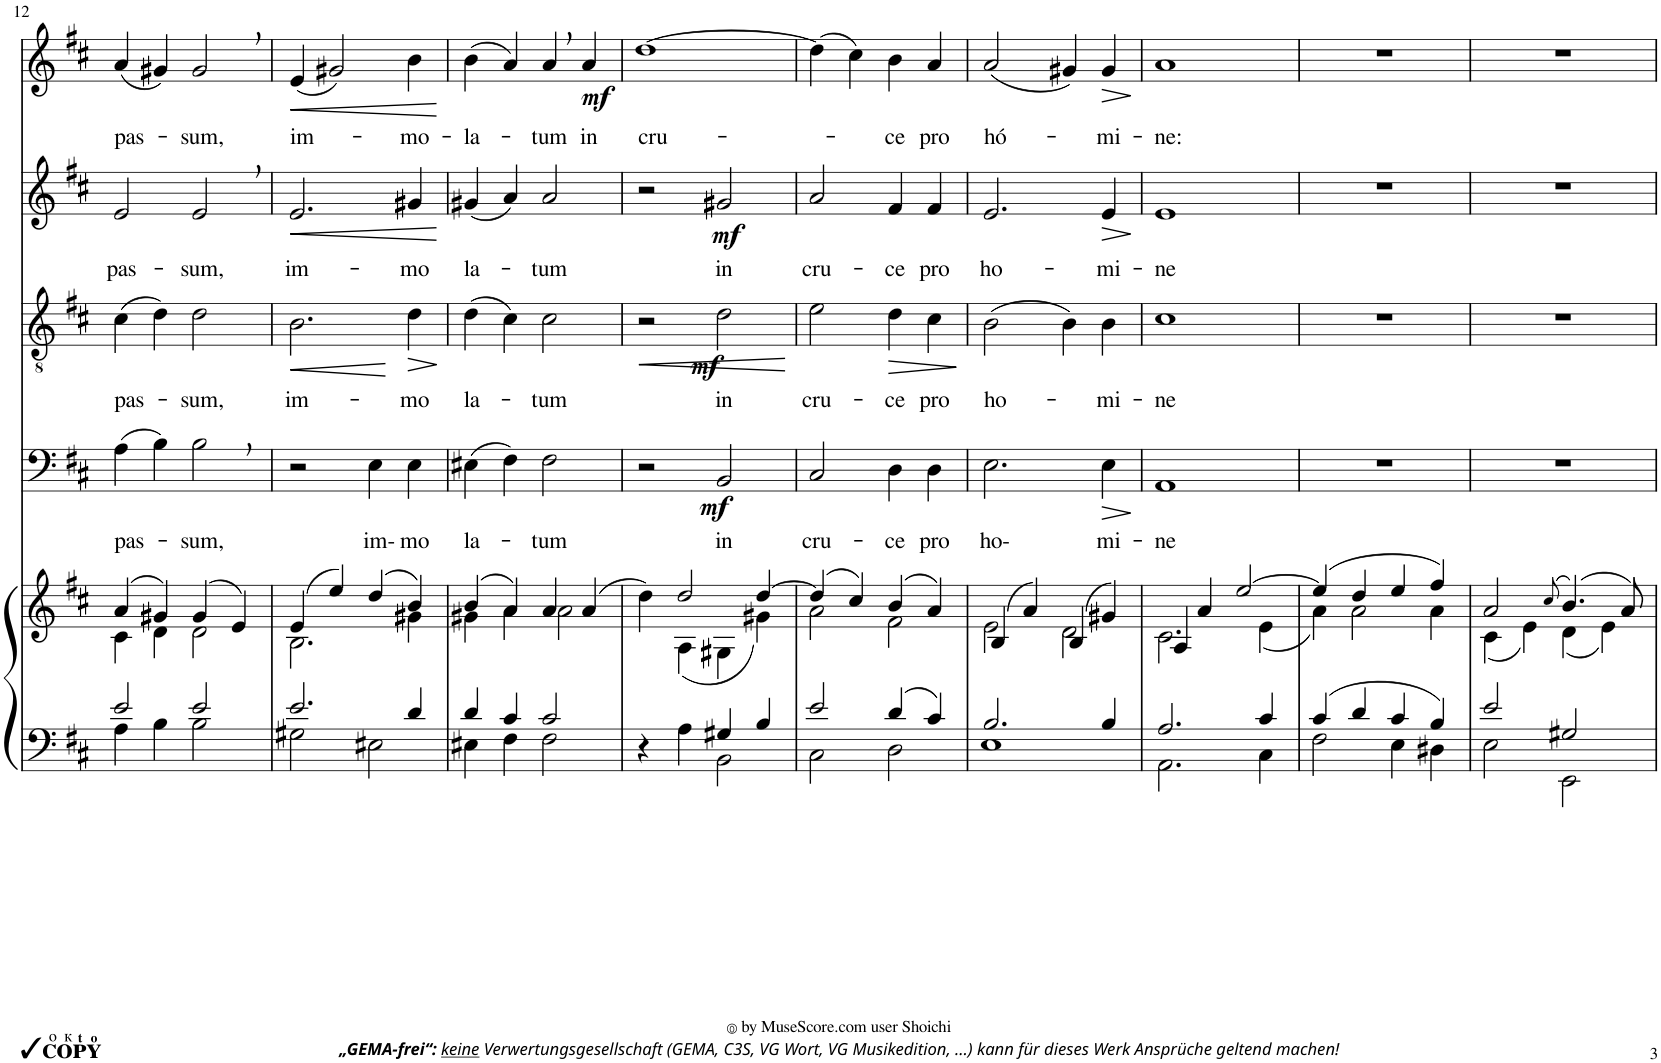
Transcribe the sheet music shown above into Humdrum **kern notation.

**kern	**kern	**kern	**text	**dynam	**kern	**text	**dynam	**kern	**text	**dynam	**kern	**text	**dynam
*part5	*part5	*part4	*part4	*part4	*part3	*part3	*part3	*part2	*part2	*part2	*part1	*part1	*part1
*staff6	*staff5	*staff4	*staff4	*staff4	*staff3	*staff3	*staff3	*staff2	*staff2	*staff2	*staff1	*staff1	*staff1
*I"Organ	*	*I"Bass	*	*	*I"Tenor	*	*	*I"Alto	*	*	*I"Soprano	*	*
!!LO:PB:g=z
*clefF4	*clefG2	*clefF4	*	*	*clefGv2	*	*	*clefG2	*	*	*clefG2	*	*
*k[f#c#]	*k[f#c#]	*k[f#c#]	*	*	*k[f#c#]	*	*	*k[f#c#]	*	*	*k[f#c#]	*	*
*M4/4	*M4/4	*M4/4	*	*	*M4/4	*	*	*M4/4	*	*	*M4/4	*	*
*met(c|)	*met(c|)	*met(c|)	*	*	*met(c|)	*	*	*met(c|)	*	*	*met(c|)	*	*
=12	=12	=12	=12	=12	=12	=12	=12	=12	=12	=12	=12	=12	=12
*^	*^	*	*	*	*	*	*	*	*	*	*	*	*
!	!	!	!	!	!LO:LY:b	!	!	!LO:LY:b	!	!	!LO:LY:b	!	!	!LO:LY:b	!
2e/	4A\	(4a/	4c#\	(4A\	pas-	.	(4c#\	pas-	.	2e/	pas-	.	(4a/	pas-	.
.	4B\	4g#X/)	4d\	4B\)	.	.	4d\)	.	.	.	.	.	4g#X/)	.	.
!	!	!	!	!	!LO:LY:b	!	!	!LO:LY:b	!	!	!LO:LY:b	!	!	!LO:LY:b	!
2e/	2B\	(4g#/	2d\	2B,\	sum,	.	2d\	sum,	.	2e,/	sum,	.	2g#,/	sum,	.
.	.	4e/)	.	.	.	.	.	.	.	.	.	.	.	.	.
=13	=13	=13	=13	=13	=13	=13	=13	=13	=13	=13	=13	=13	=13	=13	=13
!	!	!	!	!	!	!	!	!LO:LY:b	!LO:HP:b	!	!LO:LY:b	!LO:HP:b	!	!LO:LY:b	!LO:HP:b
2.e/	2G#X\	(4e/	2.B\	2r	.	.	2.B\	im-	<	2.e/	im-	<	(4e/	im-	<
.	.	4ee/)	.	.	.	.	.	.	.	.	.	.	2g#X/)	.	.
!	!	!	!	!	!LO:LY:b	!	!	!	!	!	!	!	!	!	!
.	2E#X\	(4dd/	.	4E\	im-	.	.	.	.	.	.	.	.	.	.
!	!	!	!	!	!LO:LY:b	!	!	!LO:LY:b	!LO:HP:b	!	!LO:LY:b	!	!	!LO:LY:b	!
4d/	.	4b/)	4g#X\	4E\	mo	.	4d\	-mo	>	4g#X/	-mo	.	4b\	mo-	.
*v	*v	*	*	*	*	*	*	*	*	*	*	*	*	*	*
*	*v	*v	*	*	*	*	*	*	*	*	*	*	*	*
.	.	.	.	.	.	.	[ ]	.	.	[	.	.	[
=14	=14	=14	=14	=14	=14	=14	=14	=14	=14	=14	=14	=14	=14
*^	*^	*	*	*	*	*	*	*	*	*	*	*	*
!	!	!	!	!	!LO:LY:b	!	!	!LO:LY:b	!	!	!LO:LY:b	!	!	!LO:LY:b	!
4d/	4E#X\	(4b/	4g#X\	(4E#X\	la-	.	(4d\	la-	.	(4g#X/	la-	.	(4b\	-la-	.
4c#/	4F#\	4a/)	4a\	4F#\)	.	.	4c#\)	.	.	4a/)	.	.	4a/)	.	.
!	!	!	!	!	!LO:LY:b	!	!	!LO:LY:b	!	!	!LO:LY:b	!	!	!LO:LY:b	!
2c#/	2F#\	4a/	2a\	2F#\	tum	.	2c#\	tum	.	2a/	tum	.	4a,/	tum	.
!	!	!	!	!	!	!	!	!	!	!	!	!	!	!LO:LY:b	!LO:DY:b
.	.	(4a/	.	.	.	.	.	.	.	.	.	.	4a/	in	mf
=15	=15	=15	=15	=15	=15	=15	=15	=15	=15	=15	=15	=15	=15	=15	=15
!	!	!	!	!	!	!	!	!	!LO:HP:b	!	!	!	!	!LO:LY:b	!
4r	2ryy	4dd\)	4ryy	2r	.	.	2r	.	<	2r	.	.	[1dd	cru-	.
4A\	.	2dd/	(4A\	.	.	.	.	.	.	.	.	.	.	.	.
!	!	!	!	!	!LO:LY:b	!LO:DY:b	!	!LO:LY:b	!LO:DY:b	!	!LO:LY:b	!LO:DY:b	!	!	!
4G#X/	2BB\	.	4G#X\	2BB/	in	mf	2d\	in	mf	2g#X/	in	mf	.	.	.
4B/	.	[4dd/	4g#X\)	.	.	.	.	.	.	.	.	.	.	.	.
*v	*v	*	*	*	*	*	*	*	*	*	*	*	*	*	*
*	*v	*v	*	*	*	*	*	*	*	*	*	*	*	*
.	.	.	.	.	.	.	[	.	.	.	.	.	.
=16	=16	=16	=16	=16	=16	=16	=16	=16	=16	=16	=16	=16	=16
*^	*^	*	*	*	*	*	*	*	*	*	*	*	*
!	!	!	!	!	!LO:LY:b	!	!	!LO:LY:b	!	!	!LO:LY:b	!	!	!	!
2e/	2C#\	(4dd/]	2a\	2C#/	cru-	.	2e\	cru-	.	2a/	cru-	.	(4dd\]	.	.
.	.	4cc#/)	.	.	.	.	.	.	.	.	.	.	4cc#\)	.	.
!	!	!	!	!	!LO:LY:b	!	!	!LO:LY:b	!LO:HP:b	!	!LO:LY:b	!	!	!LO:LY:b	!
4d/	2D\	(4b/	2f#\	4D\	ce	.	4d\	ce	>	4f#/	ce	.	4b\	-ce	.
!	!	!	!	!	!LO:LY:b	!	!	!LO:LY:b	!	!	!LO:LY:b	!	!	!LO:LY:b	!
4c#/	.	4a/)	.	4D\	pro	.	4c#\	pro	.	4f#/	pro	.	4a/	pro	.
*v	*v	*	*	*	*	*	*	*	*	*	*	*	*	*	*
*	*v	*v	*	*	*	*	*	*	*	*	*	*	*	*
.	.	.	.	.	.	.	]	.	.	.	.	.	.
=17	=17	=17	=17	=17	=17	=17	=17	=17	=17	=17	=17	=17	=17
*^	*^	*	*	*	*	*	*	*	*	*	*	*	*
!	!	!	!	!	!LO:LY:b	!	!	!LO:LY:b	!	!	!LO:LY:b	!	!	!LO:LY:b	!
2.B/	1E	(4B/	2e\	2.E\	ho-	.	(2B\	ho-	.	2.e/	ho-	.	(2a/	hó-	.
.	.	4a/)	.	.	.	.	.	.	.	.	.	.	.	.	.
.	.	(4B/	2d\	.	.	.	4B\)	.	.	.	.	.	4g#X/)	.	.
!	!	!	!	!	!LO:LY:b	!LO:HP:b	!	!LO:LY:b	!	!	!LO:LY:b	!LO:HP:b	!	!LO:LY:b	!LO:HP:b
4B/	.	4g#X/)	.	4E\	mi-	>	4B\	mi-	.	4e/	mi-	>	4g#/	mi-	>
*v	*v	*	*	*	*	*	*	*	*	*	*	*	*	*	*
*	*v	*v	*	*	*	*	*	*	*	*	*	*	*	*
.	.	.	.	]	.	.	.	.	.	]	.	.	]
=18	=18	=18	=18	=18	=18	=18	=18	=18	=18	=18	=18	=18	=18
*^	*^	*	*	*	*	*	*	*	*	*	*	*	*
!	!	!	!	!	!LO:LY:b	!	!	!LO:LY:b	!	!	!LO:LY:b	!	!	!LO:LY:b	!
2.A/	2.AA\	4A/	2.c#\	1AA	-ne	.	1c#	-ne	.	1e	-ne	.	1a	-ne:	.
.	.	4a/	.	.	.	.	.	.	.	.	.	.	.	.	.
.	.	[2ee/	.	.	.	.	.	.	.	.	.	.	.	.	.
4c#/	4C#\	.	(4e\	.	.	.	.	.	.	.	.	.	.	.	.
=19	=19	=19	=19	=19	=19	=19	=19	=19	=19	=19	=19	=19	=19	=19	=19
4c#/	2F#\	(4ee/]	4a\)	1r	.	.	1r	.	.	1r	.	.	1r	.	.
4d/	.	4dd/	2a\	.	.	.	.	.	.	.	.	.	.	.	.
4c#/	4E\	4ee/	.	.	.	.	.	.	.	.	.	.	.	.	.
4B/	4D#X\	4ff#/)	4a\	.	.	.	.	.	.	.	.	.	.	.	.
=20	=20	=20	=20	=20	=20	=20	=20	=20	=20	=20	=20	=20	=20	=20	=20
2e/	2E\	2a/	(4c#\	1r	.	.	1r	.	.	1r	.	.	1r	.	.
.	.	.	4e\)	.	.	.	.	.	.	.	.	.	.	.	.
.	.	(8qcc#/	.	.	.	.	.	.	.	.	.	.	.	.	.
2G#X/	2EE\	(4.b/)	(4d\	.	.	.	.	.	.	.	.	.	.	.	.
.	.	.	4e\)	.	.	.	.	.	.	.	.	.	.	.	.
.	.	8a/)	.	.	.	.	.	.	.	.	.	.	.	.	.
*v	*v	*	*	*	*	*	*	*	*	*	*	*	*	*	*
*	*v	*v	*	*	*	*	*	*	*	*	*	*	*	*
=	=	=	=	=	=	=	=	=	=	=	=	=	=
*-	*-	*-	*-	*-	*-	*-	*-	*-	*-	*-	*-	*-	*-
